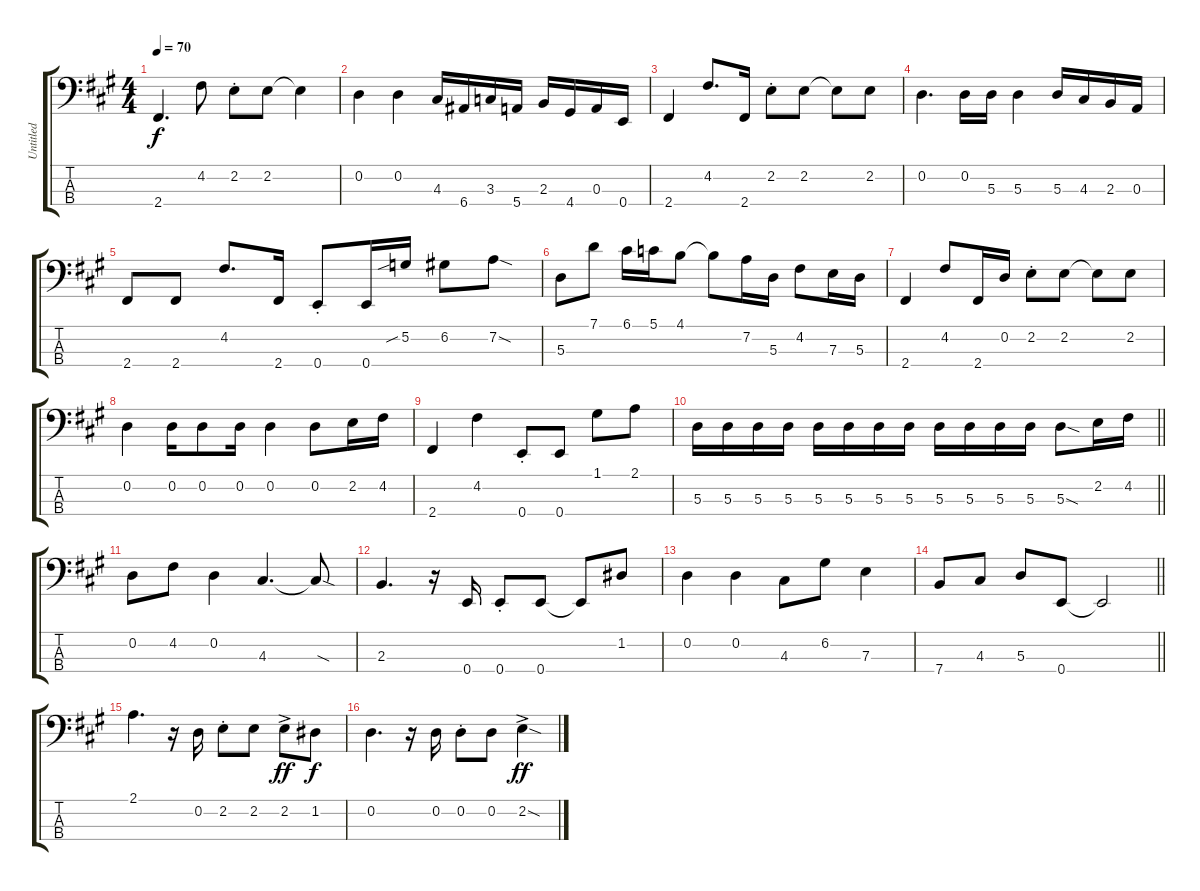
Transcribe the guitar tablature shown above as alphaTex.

\track ("Untitled" "Untitled") {instrument electricbassfinger}
\staff {score tabs}
\tuning (G2 D2 A1 E1) {hide}
\ts (4 4)
\tempo 70
\clef f4
\ks a
2.4.4{d dy f} 4.2.8 2.2{st}.8 2.2.8 2.2{t}.4 |
0.2.4 0.2.4 4.3.16 6.4.16 3.3.16 5.4.16 2.3.16 4.4.16 0.3.16 0.4.16 |
2.4.4 4.2.8{d} 2.4.16 2.2{st}.8 2.2.8 2.2{t}.8 2.2.8 |
0.2.4{d} 0.2.16 5.3.16 5.3.4 5.3.16 4.3.16 2.3.16 0.3.16 |
2.4.8 2.4.8 4.2.8{d} 2.4.16 0.4{st}.8 0.4.16 5.2{sib}.16 6.2.8 7.2{sod}.8 |
5.3.8 7.1.8 6.1.16 5.1.16 4.1.8 4.1{t}.8 7.2.16 5.3.16 4.2.8 7.3.16 5.3.16 |
2.4.4 4.2.8 2.4.16 0.2.16 2.2{st}.8 2.2.8 2.2{t}.8 2.2.8 |
0.2.4 0.2.16 0.2.8 0.2.16 0.2.4 0.2.8 2.2.16 4.2.16 |
2.4.4 4.2.4 0.4{st}.8 0.4.8 1.1.8 2.1.8 |
\barLineRight lightlight
5.3.16 5.3.16 5.3.16 5.3.16 5.3.16 5.3.16 5.3.16 5.3.16 5.3.16 5.3.16 5.3.16 5.3.16 5.3{sod}.8 2.2.16 4.2.16 |
0.2.8 4.2.8 0.2.4 4.3.4{d} 4.3{sod t}.8 |
2.3.4{d} r.16 0.4.16 0.4{st}.8 0.4.8 0.4{t}.8 1.2.8 |
0.2.4 0.2.4 4.3.8 6.2.8 7.3.4 |
\barLineRight lightlight
7.4.8 4.3.8 5.3.8 0.4.8 0.4{t}.2 |
2.1.4{d} r.16 0.2.16 2.2{st}.8 2.2.8 2.2{ac}.8{dy ff} 1.2.8{dy f} |
0.2.4{d} r.16 0.2.16 0.2{st}.8 0.2.8 2.2{sod ac}.4{dy ff}
